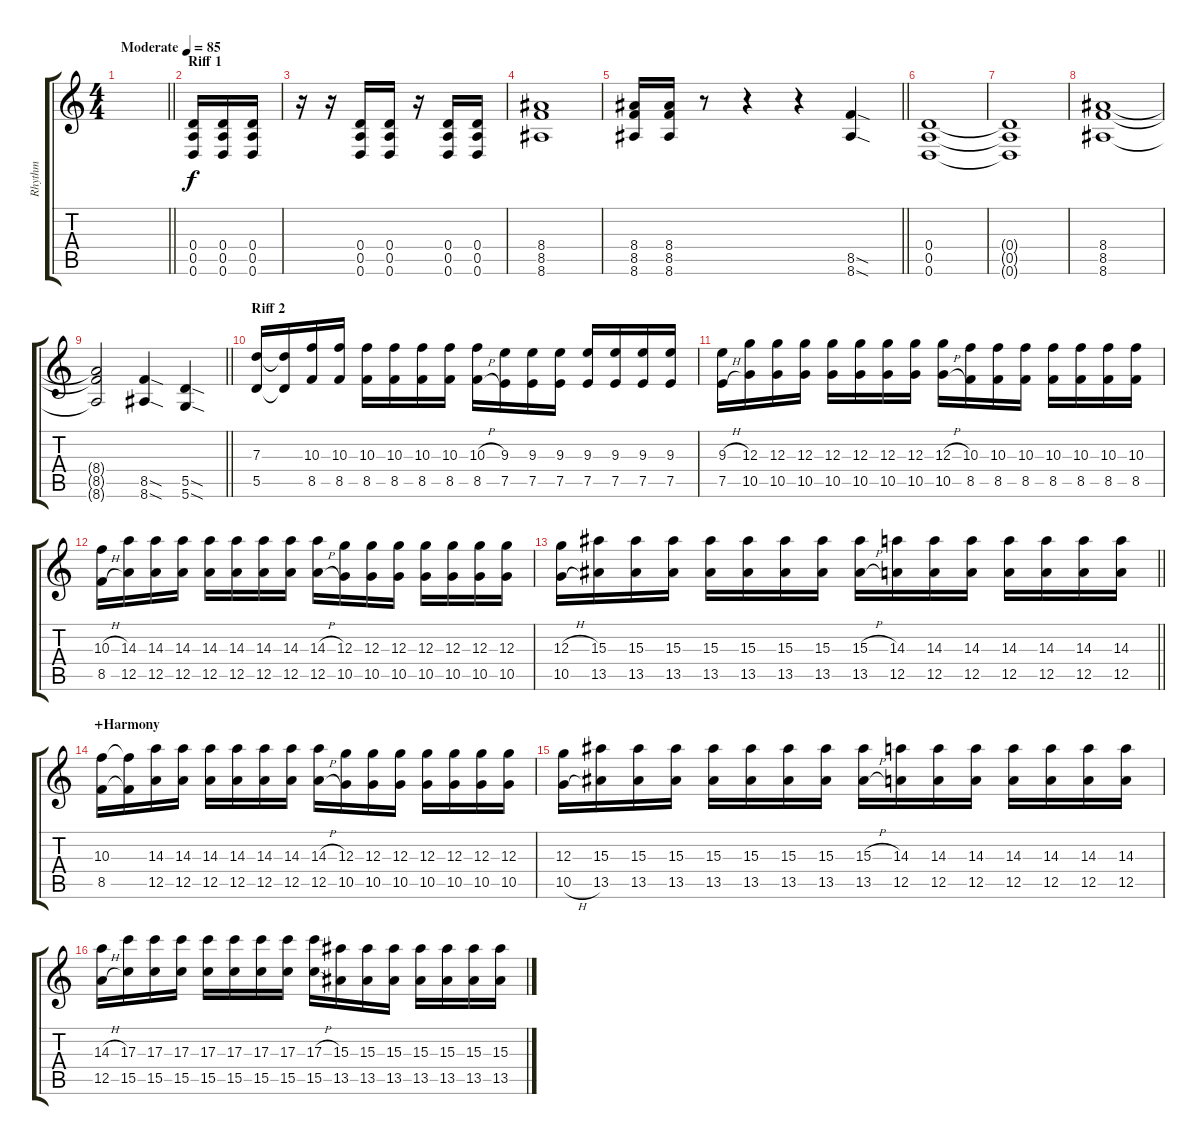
\track ("Rhythm" "Rhythm") {instrument distortionguitar}
\staff {score tabs}
\tuning (E4 B3 G3 D3 A2 D2) {hide}
\ts (4 4)
\tempo (85 "Moderate")
\clef g2
\barLineRight lightlight
\ks c
|
\section ("" "Riff 1")
(0.4 0.5 0.6).16 (0.4 0.5 0.6).16 (0.4 0.5 0.6).16 |
r.16 r.16 (0.4 0.5 0.6).16 (0.4 0.5 0.6).16 r.16 (0.4 0.5 0.6).16 (0.4 0.5 0.6).16 |
(8.4 8.5 8.6).1 |
\barLineRight lightlight
(8.4 8.5 8.6).16 (8.4 8.5 8.6).16 r.8 r.4 r.4 (8.5{sod} 8.6{sod}).4 |
\section ("" "")
(0.4 0.5 0.6).1 |
(0.4{t} 0.5{t} 0.6{t}).1 |
(8.4 8.5 8.6).1 |
\barLineRight lightlight
(8.4{t} 8.5{t} 8.6{t}).2 (8.5{sod} 8.6{sod}).4 (5.5{sod} 5.6{sod}).4 |
\section ("" "Riff 2")
(7.3 5.5).16 (7.3{t} 5.5{t}).16 (10.3 8.5).16 (10.3 8.5).16 (10.3 8.5).16 (10.3 8.5).16 (10.3 8.5).16 (10.3 8.5).16 (10.3{h} 8.5{h}).16 (9.3 7.5).16 (9.3 7.5).16 (9.3 7.5).16 (9.3 7.5).16 (9.3 7.5).16 (9.3 7.5).16 (9.3 7.5).16 |
(9.3{h} 7.5{h}).16 (12.3 10.5).16 (12.3 10.5).16 (12.3 10.5).16 (12.3 10.5).16 (12.3 10.5).16 (12.3 10.5).16 (12.3 10.5).16 (12.3{h} 10.5{h}).16 (10.3 8.5).16 (10.3 8.5).16 (10.3 8.5).16 (10.3 8.5).16 (10.3 8.5).16 (10.3 8.5).16 (10.3 8.5).16 |
(10.3{h} 8.5{h}).16 (14.3 12.5).16 (14.3 12.5).16 (14.3 12.5).16 (14.3 12.5).16 (14.3 12.5).16 (14.3 12.5).16 (14.3 12.5).16 (14.3{h} 12.5{h}).16 (12.3 10.5).16 (12.3 10.5).16 (12.3 10.5).16 (12.3 10.5).16 (12.3 10.5).16 (12.3 10.5).16 (12.3 10.5).16 |
\barLineRight lightlight
(12.3{h} 10.5{h}).16 (15.3 13.5).16 (15.3 13.5).16 (15.3 13.5).16 (15.3 13.5).16 (15.3 13.5).16 (15.3 13.5).16 (15.3 13.5).16 (15.3{h} 13.5{h}).16 (14.3 12.5).16 (14.3 12.5).16 (14.3 12.5).16 (14.3 12.5).16 (14.3 12.5).16 (14.3 12.5).16 (14.3 12.5).16 |
\section ("" "+Harmony")
(10.3 8.5).16 (10.3{t} 8.5{t}).16 (14.3 12.5).16 (14.3 12.5).16 (14.3 12.5).16 (14.3 12.5).16 (14.3 12.5).16 (14.3 12.5).16 (14.3{h} 12.5{h}).16 (12.3 10.5).16 (12.3 10.5).16 (12.3 10.5).16 (12.3 10.5).16 (12.3 10.5).16 (12.3 10.5).16 (12.3 10.5).16 |
(12.3 10.5{h}).16 (15.3 13.5).16 (15.3 13.5).16 (15.3 13.5).16 (15.3 13.5).16 (15.3 13.5).16 (15.3 13.5).16 (15.3 13.5).16 (15.3{h} 13.5{h}).16 (14.3 12.5).16 (14.3 12.5).16 (14.3 12.5).16 (14.3 12.5).16 (14.3 12.5).16 (14.3 12.5).16 (14.3 12.5).16 |
(14.3{h} 12.5{h}).16 (17.3 15.5).16 (17.3 15.5).16 (17.3 15.5).16 (17.3 15.5).16 (17.3 15.5).16 (17.3 15.5).16 (17.3 15.5).16 (17.3{h} 15.5{h}).16 (15.3 13.5).16 (15.3 13.5).16 (15.3 13.5).16 (15.3 13.5).16 (15.3 13.5).16 (15.3 13.5).16 (15.3 13.5).16
